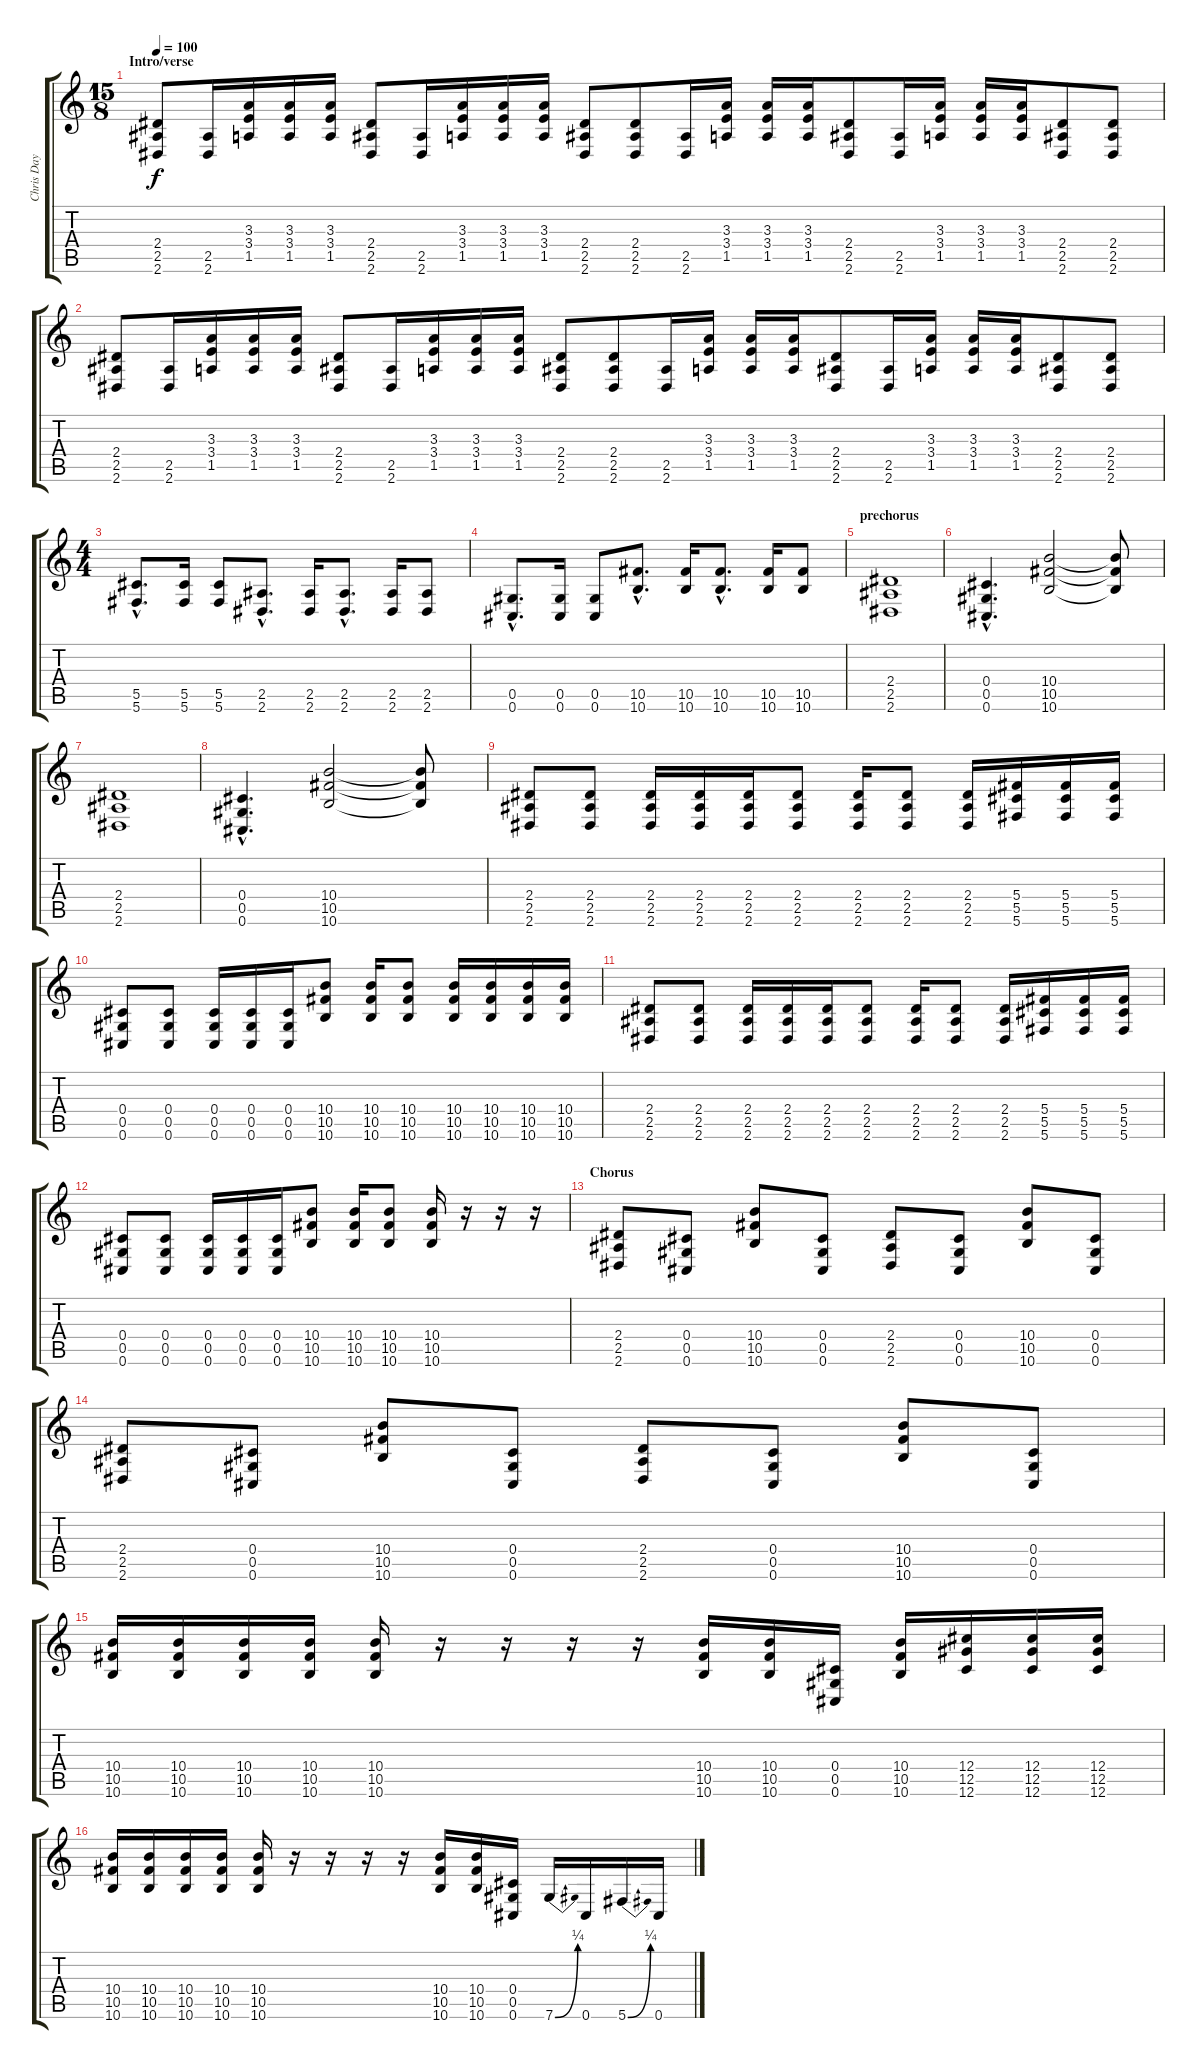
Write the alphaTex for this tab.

\track ("Chris Day" "Chris Day") {instrument distortionguitar}
\staff {score tabs}
\tuning (Eb4 Bb3 Gb3 Db3 Ab2 Db2) {hide}
\ts (15 8)
\section ("" "Intro/verse")
\tempo 100
\clef g2
\ks c
(2.4 2.5 2.6).8{dy f instrument distortionguitar} (2.5 2.6).16 (3.3 3.4 1.5).16 (3.3 3.4 1.5).16 (3.3 3.4 1.5).16 (2.4 2.5 2.6).8 (2.5 2.6).16 (3.3 3.4 1.5).16 (3.3 3.4 1.5).16 (3.3 3.4 1.5).16 (2.4 2.5 2.6).8 (2.4 2.5 2.6).8 (2.5 2.6).16 (3.3 3.4 1.5).16 (3.3 3.4 1.5).16 (3.3 3.4 1.5).16 (2.4 2.5 2.6).8 (2.5 2.6).16 (3.3 3.4 1.5).16 (3.3 3.4 1.5).16 (3.3 3.4 1.5).16 (2.4 2.5 2.6).8 (2.4 2.5 2.6).8 |
(2.4 2.5 2.6).8 (2.5 2.6).16 (3.3 3.4 1.5).16 (3.3 3.4 1.5).16 (3.3 3.4 1.5).16 (2.4 2.5 2.6).8 (2.5 2.6).16 (3.3 3.4 1.5).16 (3.3 3.4 1.5).16 (3.3 3.4 1.5).16 (2.4 2.5 2.6).8 (2.4 2.5 2.6).8 (2.5 2.6).16 (3.3 3.4 1.5).16 (3.3 3.4 1.5).16 (3.3 3.4 1.5).16 (2.4 2.5 2.6).8 (2.5 2.6).16 (3.3 3.4 1.5).16 (3.3 3.4 1.5).16 (3.3 3.4 1.5).16 (2.4 2.5 2.6).8 (2.4 2.5 2.6).8 |
\ts (4 4)
(5.5{hac} 5.6{hac}).8{d} (5.5 5.6).16 (5.5 5.6).8 (2.5{hac} 2.6{hac}).8{d} (2.5 2.6).16 (2.5{hac} 2.6{hac}).8{d} (2.5 2.6).16 (2.5 2.6).8 |
(0.5{hac} 0.6{hac}).8{d} (0.5 0.6).16 (0.5 0.6).8 (10.5{hac} 10.6{hac}).8{d} (10.5 10.6).16 (10.5{hac} 10.6{hac}).8{d} (10.5 10.6).16 (10.5 10.6).8 |
\section ("" "prechorus")
(2.4 2.5 2.6).1 |
(0.4{hac} 0.5{hac} 0.6{hac}).4{d} (10.4 10.5 10.6).2 (10.4{t} 10.5{t} 10.6{t}).8 |
(2.4 2.5 2.6).1 |
(0.4{hac} 0.5{hac} 0.6{hac}).4{d} (10.4 10.5 10.6).2 (10.4{t} 10.5{t} 10.6{t}).8 |
(2.4 2.5 2.6).8 (2.4 2.5 2.6).8 (2.4 2.5 2.6).16 (2.4 2.5 2.6).16 (2.4 2.5 2.6).16 (2.4 2.5 2.6).8 (2.4 2.5 2.6).16 (2.4 2.5 2.6).8 (2.4 2.5 2.6).16 (5.4 5.5 5.6).16 (5.4 5.5 5.6).16 (5.4 5.5 5.6).16 |
(0.4 0.5 0.6).8 (0.4 0.5 0.6).8 (0.4 0.5 0.6).16 (0.4 0.5 0.6).16 (0.4 0.5 0.6).16 (10.4 10.5 10.6).8 (10.4 10.5 10.6).16 (10.4 10.5 10.6).8 (10.4 10.5 10.6).16 (10.4 10.5 10.6).16 (10.4 10.5 10.6).16 (10.4 10.5 10.6).16 |
(2.4 2.5 2.6).8 (2.4 2.5 2.6).8 (2.4 2.5 2.6).16 (2.4 2.5 2.6).16 (2.4 2.5 2.6).16 (2.4 2.5 2.6).8 (2.4 2.5 2.6).16 (2.4 2.5 2.6).8 (2.4 2.5 2.6).16 (5.4 5.5 5.6).16 (5.4 5.5 5.6).16 (5.4 5.5 5.6).16 |
(0.4 0.5 0.6).8 (0.4 0.5 0.6).8 (0.4 0.5 0.6).16 (0.4 0.5 0.6).16 (0.4 0.5 0.6).16 (10.4 10.5 10.6).8 (10.4 10.5 10.6).16 (10.4 10.5 10.6).8 (10.4 10.5 10.6).16 r.16 r.16 r.16 |
\section ("" "Chorus")
(2.4 2.5 2.6).8 (0.4 0.5 0.6).8 (10.4 10.5 10.6).8 (0.4 0.5 0.6).8 (2.4 2.5 2.6).8 (0.4 0.5 0.6).8 (10.4 10.5 10.6).8 (0.4 0.5 0.6).8 |
(2.4 2.5 2.6).8 (0.4 0.5 0.6).8 (10.4 10.5 10.6).8 (0.4 0.5 0.6).8 (2.4 2.5 2.6).8 (0.4 0.5 0.6).8 (10.4 10.5 10.6).8 (0.4 0.5 0.6).8 |
(10.4 10.5 10.6).16 (10.4 10.5 10.6).16 (10.4 10.5 10.6).16 (10.4 10.5 10.6).16 (10.4 10.5 10.6).16 r.16 r.16 r.16 r.16 (10.4 10.5 10.6).16 (10.4 10.5 10.6).16 (0.4 0.5 0.6).16 (10.4 10.5 10.6).16 (12.4 12.5 12.6).16 (12.4 12.5 12.6).16 (12.4 12.5 12.6).16 |
(10.4 10.5 10.6).16 (10.4 10.5 10.6).16 (10.4 10.5 10.6).16 (10.4 10.5 10.6).16 (10.4 10.5 10.6).16 r.16 r.16 r.16 r.16 (10.4 10.5 10.6).16 (10.4 10.5 10.6).16 (0.4 0.5 0.6).16 7.6{be (bend 0 0 60 1)}.16 0.6.16 5.6{be (bend 0 0 60 1)}.16 0.6.16
